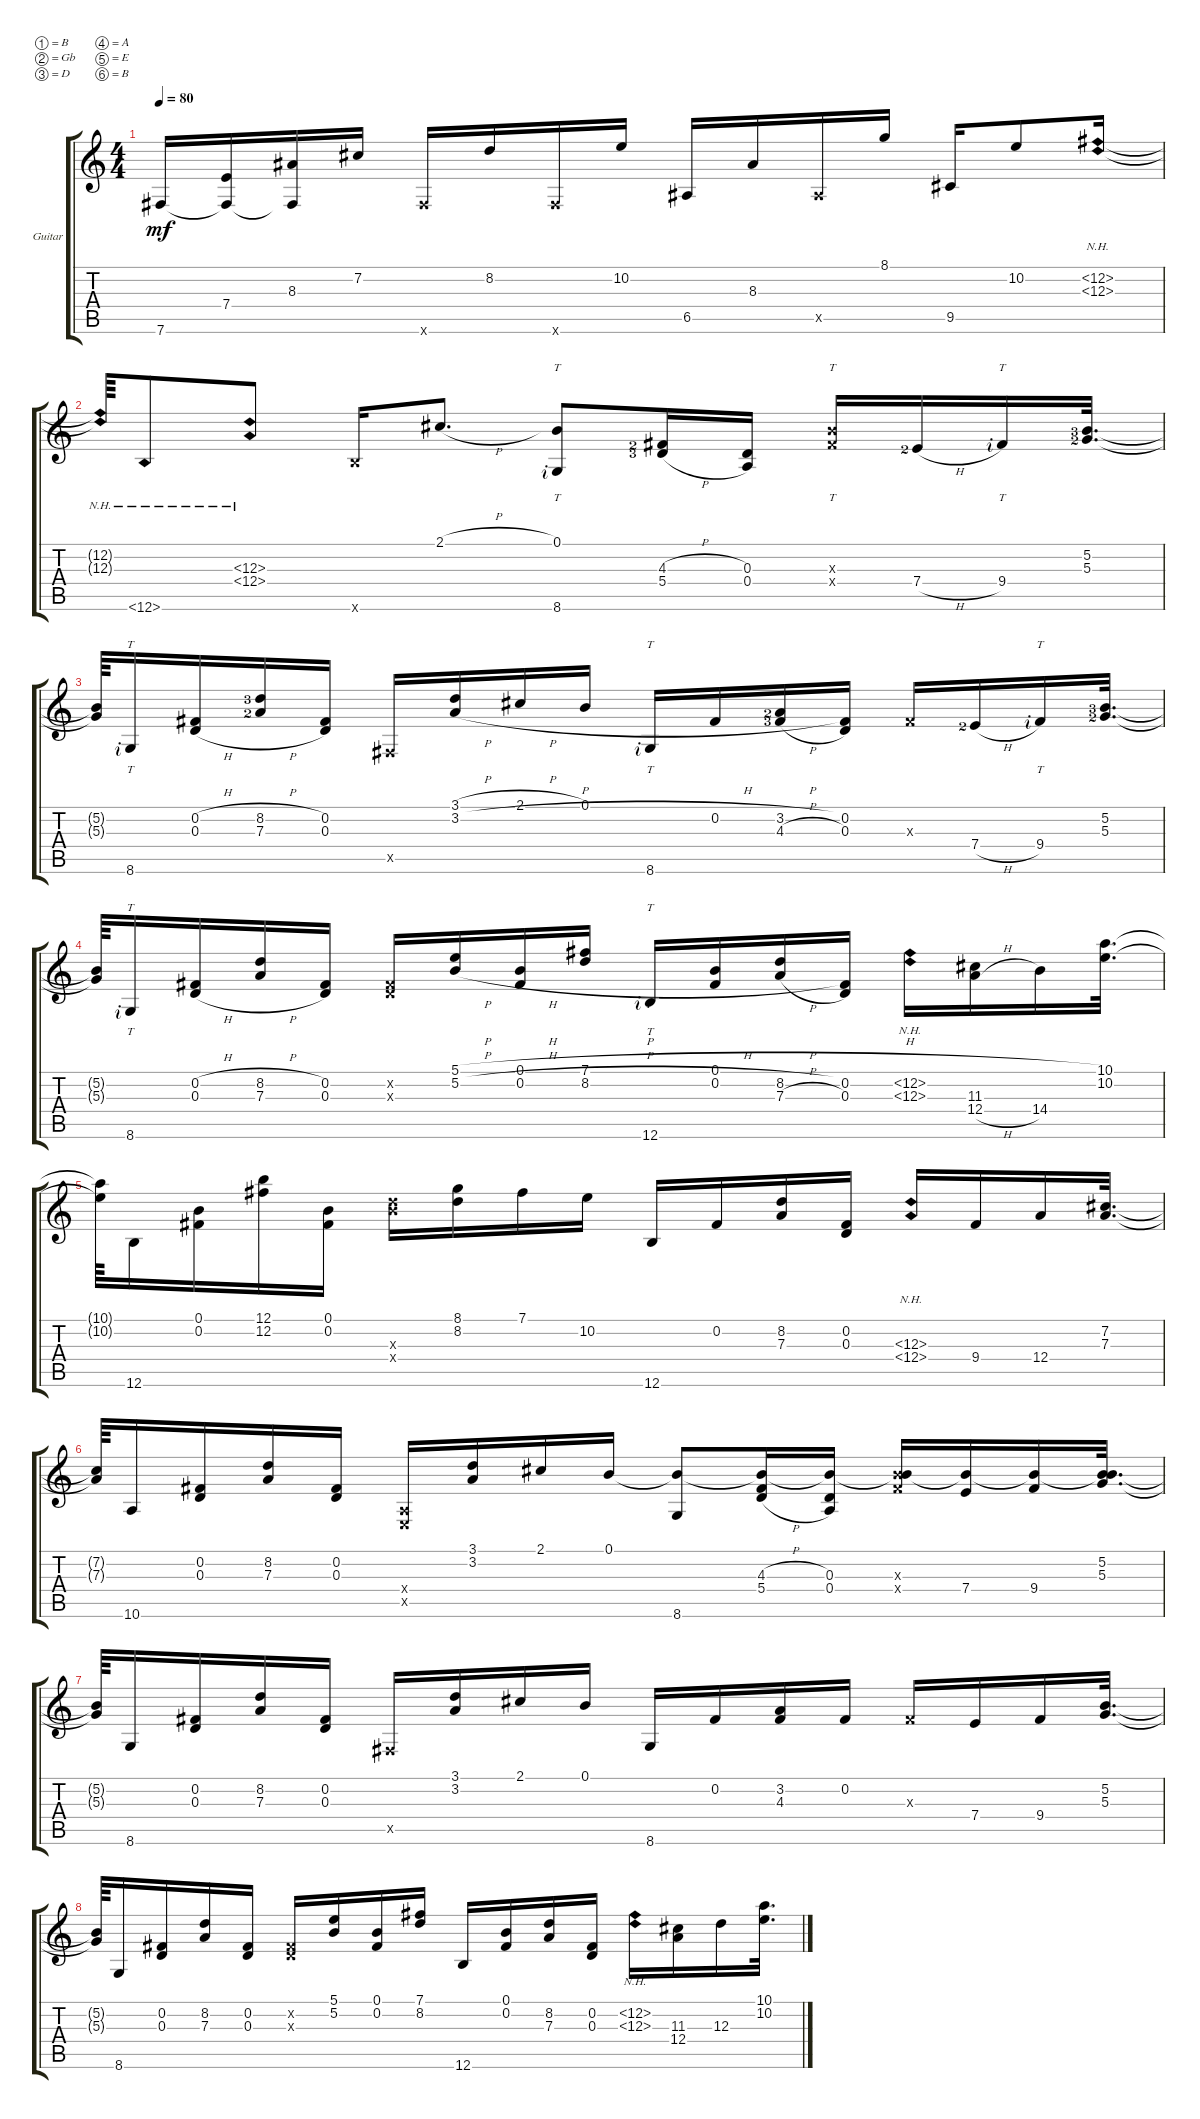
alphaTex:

\bracketExtendMode groupsimilarinstruments
\firstSystemTrackNameOrientation horizontal
\otherSystemsTrackNameOrientation horizontal
\track ("Andy McKee" "Guitar") {instrument acousticguitarsteel}
\staff {score tabs}
\tuning (B3 Gb3 D3 A2 E2 B1)
\ts (4 4)
\tempo 80
\clef g2
\ks c
7.6.16{dy mf} (7.4 7.6{t}).16 (8.3 7.6{t}).16 7.2.16 7.6{x}.16 8.2.16 7.6{x}.16 10.2.16 6.5.16 8.3.16 6.5{x}.16 8.1.16 9.5.16 10.2.8 (12.2{nh} 12.3{nh}).16 |
(12.2{nh t} 12.3{nh t}).64 12.6{nh}.8 (12.3{nh} 12.4{nh}).8 12.6{x}.16 2.1{h}.8{d} (0.1 8.6{rf 2}).8{tt} (4.3{h lf 3} 5.4{h lf 4}).16 (0.3 0.4).16 (9.3{x} 9.4{x}).16{tt} 7.4{h lf 3}.16 9.4{rf 2}.16{tt} (5.2{lf 4} 5.3{lf 3}).32{d} |
(5.2{t} 5.3{t}).64 8.6{rf 2}.16{tt} (0.2{h} 0.3{h}).16 (8.2{h lf 4} 7.3{h lf 3}).16 (0.2 0.3).16 2.5{x}.16 (3.1{h} 3.2{h}).16 2.1{h}.16 0.1.16 8.6{rf 2}.16{tt} 0.2{h}.16 (3.2{h lf 3} 4.3{h lf 4}).16 (0.2 0.3).16 4.3{x}.16 7.4{h lf 3}.16 9.4{rf 2}.16{tt} (5.2{lf 4} 5.3{lf 3}).32{d} |
(5.2{t} 5.3{t}).64 8.6{rf 2}.16{tt} (0.2{h} 0.3{h}).16 (8.2{h} 7.3{h}).16 (0.2 0.3).16 (0.2{x} 0.3{x}).16 (5.1{h} 5.2{h}).16 (0.1{h} 0.2{h}).16 (7.1{h} 8.2{h}).16 12.6{rf 2}.16{tt} (0.1{h} 0.2{h}).16 (8.2{h} 7.3{h}).16 (0.2 0.3).16 (12.2{nh} 12.3{nh}).16 (11.3 12.4{h}).16 14.4.16 (10.1 10.2).32{d} |
(10.1{t} 10.2{t}).64 12.6.16 (0.1 0.2).16 (12.1 12.2).16 (0.1 0.2).16 (12.3{x} 14.4{x}).16 (8.1 8.2).16 7.1.16 10.2.16 12.6.16 0.2.16 (8.2 7.3).16 (0.2 0.3).16 (12.3{nh} 12.4{nh}).16 9.4.16 12.4.16 (7.2 7.3).32{d} |
(7.2{t} 7.3{t}).64 10.6.16 (0.2 0.3).16 (8.2 7.3).16 (0.2 0.3).16 (0.4{x} 0.5{x}).16 (3.1 3.2).16 2.1.16 0.1.16 (8.6 0.1{t}).8 (4.3{h} 5.4{h} 0.1{t}).16 (0.3 0.4 0.1{t}).16 (9.3{x} 9.4{x} 0.1{t}).16 (7.4 0.1{t}).16 (9.4 0.1{t}).16 (0.1{t} 5.2 5.3).32{d} |
(5.2{t} 5.3{t}).64 8.6.16 (0.2 0.3).16 (8.2 7.3).16 (0.2 0.3).16 2.5{x}.16 (3.1 3.2).16 2.1.16 0.1.16 8.6.16 0.2.16 (3.2 4.3).16 0.2.16 4.3{x}.16 7.4.16 9.4.16 (5.2 5.3).32{d} |
(5.2{t} 5.3{t}).64 8.6.16 (0.2 0.3).16 (8.2 7.3).16 (0.2 0.3).16 (0.2{x} 0.3{x}).16 (5.1 5.2).16 (0.1 0.2).16 (7.1 8.2).16 12.6.16 (0.1 0.2).16 (8.2 7.3).16 (0.2 0.3).16 (12.2{nh} 12.3{nh}).16 (11.3 12.4).16 12.3.16 (10.1 10.2).32{d}
